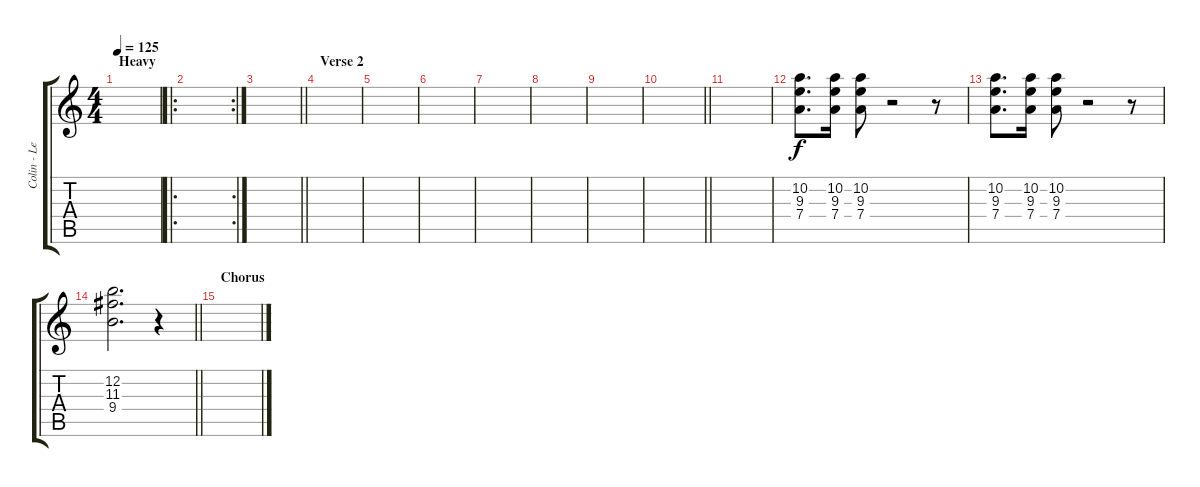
\track ("Colin - Lead" "Colin - Le") {instrument distortionguitar}
\staff {score tabs}
\tuning (E4 B3 G3 D3 A2 E2) {hide}
\ts (4 4)
\section ("" "Heavy")
\tempo 125
\clef g2
\ks c
|
\ro
\rc 2
|
\barLineRight lightlight
|
\section ("" "Verse 2")
|
|
|
|
|
|
\barLineRight lightlight
|
\section ("" "")
|
(10.2 9.3 7.4).8{d} (10.2 9.3 7.4).16 (10.2 9.3 7.4).8 r.2 r.8 |
(10.2 9.3 7.4).8{d} (10.2 9.3 7.4).16 (10.2 9.3 7.4).8 r.2 r.8 |
\barLineRight lightlight
(12.2 11.3 9.4).2{d} r.4 |
\section ("" "Chorus")
